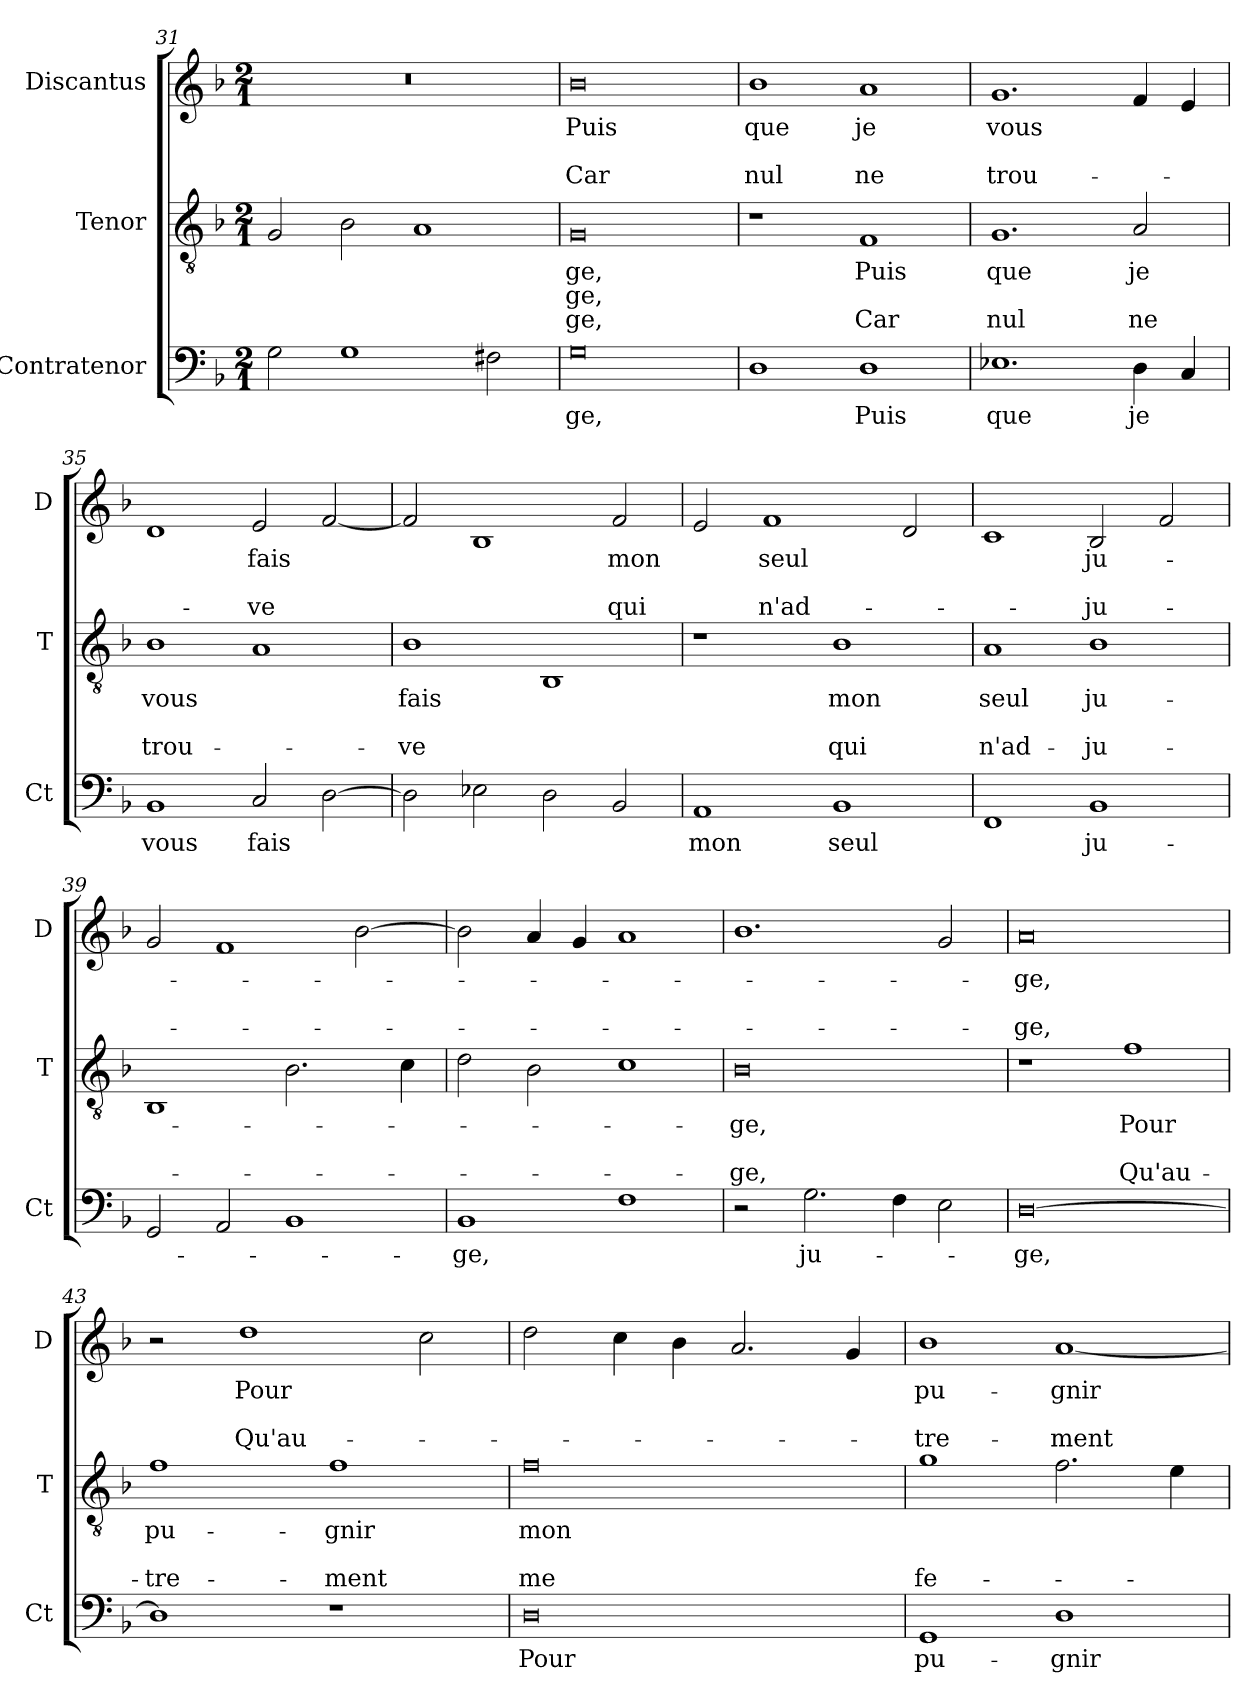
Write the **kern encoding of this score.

**kern	**text	**kern	**text	**text	**text	**kern	**text	**text	**text
*part3	*part3	*part2	*part2	*part2	*part2	*part1	*part1	*part1	*part1
*staff3	*staff3	*staff2	*staff2	*staff2	*staff2	*staff1	*staff1	*staff1	*staff1
*I"Contratenor	*	*I"Tenor	*	*	*	*I"Discantus	*	*	*
*I'Ct	*	*I'T	*	*	*	*I'D	*	*	*
*clefF4	*	*clefGv2	*	*	*	*clefG2	*	*	*
*k[b-]	*	*k[b-]	*	*	*	*k[b-]	*	*	*
*M2/1	*	*M2/1	*	*	*	*M2/1	*	*	*
=31	=31	=31	=31	=31	=31	=31	=31	=31	=31
2G\	.	2G/	.	.	.	0r	.	.	.
1G	.	2B-\	.	.	.	.	.	.	.
.	.	1A	.	.	.	.	.	.	.
2F#X\	.	.	.	.	.	.	.	.	.
=32	=32	=32	=32	=32	=32	=32	=32	=32	=32
0G	-ge,	0G	-ge,	-ge,	-ge,	0b-	Puis	.	Car
=33	=33	=33	=33	=33	=33	=33	=33	=33	=33
1D	.	1r	.	.	.	1b-	que	.	nul
1D	Puis	1F	Puis	.	Car	1a	je	.	ne
=34	=34	=34	=34	=34	=34	=34	=34	=34	=34
1.E-X	que	1.G	que	.	nul	1.g	vous	.	trou-
4D\	je	2A/	je	.	ne	4f/	.	.	.
4C/	.	.	.	.	.	4e/	.	.	.
=35	=35	=35	=35	=35	=35	=35	=35	=35	=35
1BB-	vous	1B-	vous	.	trou-	1d	.	.	.
2C/	fais	1A	.	.	.	2e/	fais	.	-ve
[2D\	.	.	.	.	.	[2f/	.	.	.
=36	=36	=36	=36	=36	=36	=36	=36	=36	=36
2D\]	.	1B-	fais	.	-ve	2f/]	.	.	.
2E-X\	.	.	.	.	.	1B-	.	.	.
2D\	.	1BB-	.	.	.	.	.	.	.
2BB-/	.	.	.	.	.	2f/	mon	.	qui
=37	=37	=37	=37	=37	=37	=37	=37	=37	=37
1AA	mon	1r	.	.	.	2e/	.	.	.
.	.	.	.	.	.	1f	seul	.	n'ad-
1BB-	seul	1B-	mon	.	qui	.	.	.	.
.	.	.	.	.	.	2d/	.	.	.
=38	=38	=38	=38	=38	=38	=38	=38	=38	=38
1FF	.	1A	seul	.	n'ad-	1c	.	.	.
1BB-	ju-	1B-	ju-	.	-ju-	2B-/	ju-	.	-ju-
.	.	.	.	.	.	2f/	.	.	.
=39	=39	=39	=39	=39	=39	=39	=39	=39	=39
2GG/	.	1BB-	.	.	.	2g/	.	.	.
2AA/	.	.	.	.	.	1f	.	.	.
1BB-	.	2.B-\	.	.	.	.	.	.	.
.	.	.	.	.	.	[2b-\	.	.	.
.	.	4c\	.	.	.	.	.	.	.
=40	=40	=40	=40	=40	=40	=40	=40	=40	=40
1BB-	-ge,	2d\	.	.	.	2b-\]	.	.	.
.	.	2B-\	.	.	.	4a/	.	.	.
.	.	.	.	.	.	4g/	.	.	.
1F	.	1c	.	.	.	1a	.	.	.
=41	=41	=41	=41	=41	=41	=41	=41	=41	=41
2r	.	0B-	-ge,	.	-ge,	1.b-	.	.	.
2.G\	ju-	.	.	.	.	.	.	.	.
4F\	.	.	.	.	.	.	.	.	.
2E\	.	.	.	.	.	2g/	.	.	.
=42	=42	=42	=42	=42	=42	=42	=42	=42	=42
[0D	-ge,	1r	.	.	.	0a	-ge,	.	-ge,
.	.	1f	Pour	.	Qu'au-	.	.	.	.
=43	=43	=43	=43	=43	=43	=43	=43	=43	=43
1D]	.	1f	pu-	.	-tre-	2r	.	.	.
.	.	.	.	.	.	1dd	Pour	.	Qu'au-
1r	.	1f	-gnir	.	-ment	.	.	.	.
.	.	.	.	.	.	2cc\	.	.	.
=44	=44	=44	=44	=44	=44	=44	=44	=44	=44
0D	Pour	0f	mon	.	me	2dd\	.	.	.
.	.	.	.	.	.	4cc\	.	.	.
.	.	.	.	.	.	4b-\	.	.	.
.	.	.	.	.	.	2.a/	.	.	.
.	.	.	.	.	.	4g/	.	.	.
=45	=45	=45	=45	=45	=45	=45	=45	=45	=45
1GG	pu-	1g	.	.	fe-	1b-	pu-	.	-tre-
1D	-gnir	2.f\	.	.	.	[1a	-gnir	.	-ment
.	.	4e\	.	.	.	.	.	.	.
=	=	=	=	=	=	=	=	=	=
*-	*-	*-	*-	*-	*-	*-	*-	*-	*-
